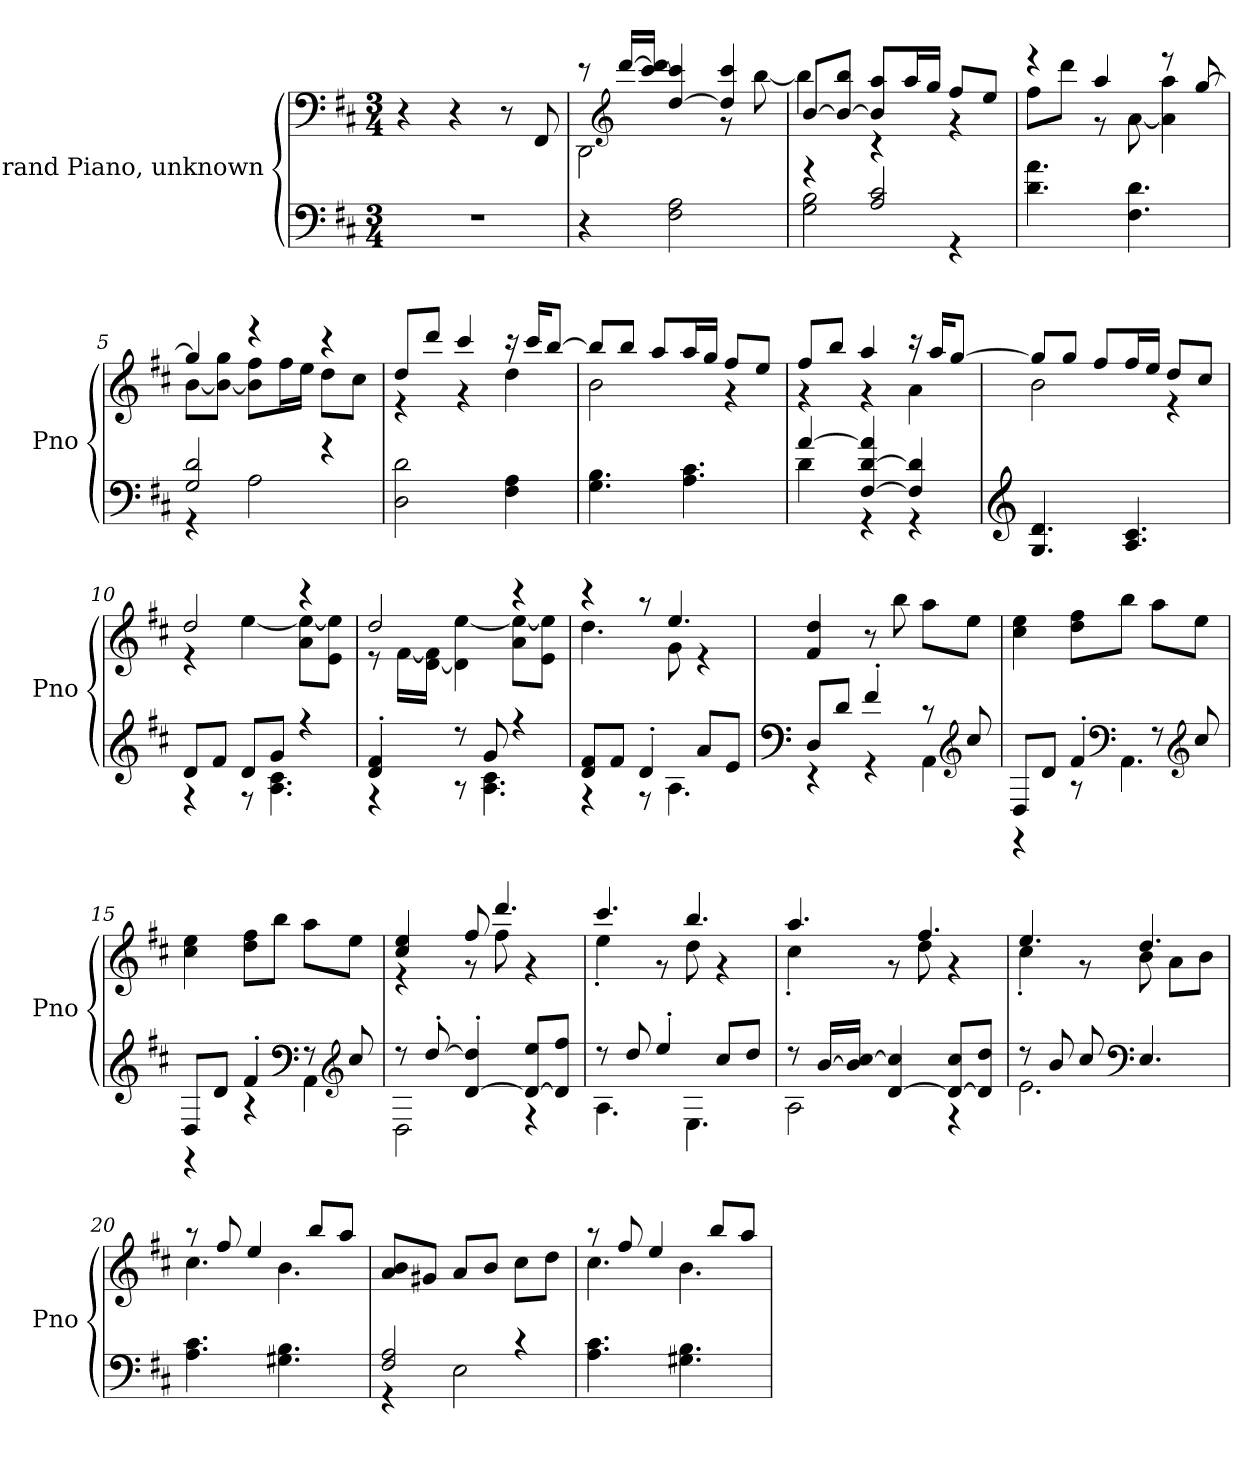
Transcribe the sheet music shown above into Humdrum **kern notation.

**kern	**kern
*part1	*part1
*staff2	*staff1
*I"Grand Piano, unknown	*
*I'Pno	*
*clefF4	*clefF4
*k[f#c#]	*k[f#c#]
*M3/4	*M3/4
*MM156	*MM156
=1	=1
2.r	4r
.	4r
.	8r
.	8FF#/
=2	=2
*	*^
4r	8r	2DD\
*	*clefG2	*
.	[16ddd/LL	.
.	[16ccc#/ 16ddd/]JJ	.
2F#\ 2A\	[4dd/ 4ccc#/]	.
.	4dd/] 4ccc#/	8r
.	.	[8bb\
=3	=3	=3
*^	*	*
4r	2G\ 2B\	[8b/L	4bb\]
.	.	8b/_ 8bb/J	.
2A/ 2c#/	.	8b/] 8aa/L	4r
.	.	16aa/L	.
.	.	16gg/JJ	.
.	4r	8ff#/L	4r
.	.	8ee/J	.
*v	*v	*	*
=4	=4	=4
4.d\ 4.a\	4r	8ff#\L
.	.	8ddd\J
.	4aa/	8r
4.F#\ 4.d\	.	[8a\
.	8r	4a\] 4aa\
.	[8gg/	.
=5	=5	=5
*^	*	*
2G/ 2d/	4r	4gg/]	[8b\L
.	.	.	8b\_ 8gg\J
.	2A\	4r	8b\] 8ff#\L
.	.	.	16ff#\L
.	.	.	16ee\JJ
4r	.	4r	8dd\L
.	.	.	8cc#\J
*v	*v	*	*
!!LO:LB:g=z	!!
=6	=6	=6
2D\ 2d\	8dd/L	4r
.	8ddd/J	.
.	4ccc#/	4r
4F#\ 4A\	16r	4dd\
.	16ccc#/KL	.
.	[8bb/J	.
=7	=7	=7
4.G\ 4.B\	8bb/L]	2b\
.	8bb/J	.
.	8aa/L	.
4.A\ 4.c#\	16aa/L	.
.	16gg/JJ	.
.	8ff#/L	4r
.	8ee/J	.
=8	=8	=8
*^	*	*
[4a/	4d\	8ff#/L	4r
.	.	8bb/J	.
[4F#/ [4d/ 4a/]	4r	4aa/	4r
4F#/] 4d/]	4r	16r	4a\
.	.	16aa/KL	.
.	.	[8gg/J	.
*v	*v	*	*
=9	=9	=9
*clefG2	*	*
4.G/ 4.d/	8gg/L]	2b\
.	8gg/J	.
.	8ff#/L	.
4.A/ 4.c#/	16ff#/L	.
.	16ee/JJ	.
.	8dd/L	4r
.	8cc#/J	.
=10	=10	=10
*^	*	*
8d/L	4r	2dd/	4r
8f#/J	.	.	.
8d/L	8r	.	[4ee\
8g/J	4.A\ 4.c#\	.	.
4r	.	4r	8a\ 8ee\_L
.	.	.	8e\ 8ee\]J
!!LO:LB:g=z	!!
=11	=11	=11	=11
4d/' 4f#/'	4r	2dd/	8r
.	.	.	[16f#\LL
.	.	.	[16d\ 16f#\]JJ
8r	8r	.	4d\] [4ee\
8g/	4.A\ 4.c#\	.	.
4r	.	4r	8a\ 8ee\_L
.	.	.	8e\ 8ee\]J
=12	=12	=12	=12
8d/ 8f#/L	4r	4r	4.dd\
8f#/J	.	.	.
4d'/	8r	8r	.
.	4.A\	4.ee/	8g\
8a/L	.	.	4r
8e/J	.	.	.
*	*	*v	*v
=13	=13	=13
*clefF4	*	*
8D/L	4r	4f#/ 4dd/
8d/J	.	.
4f#'/	4r	8r
.	.	8bb\
8r	4AA\	8aa\L
*clefG2	*	*
8cc#/	.	8ee\J
=14	=14	=14
8D/L	4r	4cc#\ 4ee\
8d/J	.	.
4f#'/	8r	8dd\ 8ff#\L
*clefF4	*	*
.	4.AA\	8bb\J
8r	.	8aa\L
*clefG2	*	*
8cc#/	.	8ee\J
!!LO:LB:g=z
=15	=15	=15
8D/L	4r	4cc#\ 4ee\
8d/J	.	.
4f#'/	4r	8dd\ 8ff#\L
.	.	8bb\J
*clefF4	*	*
8r	4AA\	8aa\L
*clefG2	*	*
8cc#/	.	8ee\J
=16	=16	=16
*	*	*^
8r	2D\	4cc#/ 4ee/	4r
[8dd'/	.	.	.
[4d/' 4dd/]'	.	8ff#/	8r
.	.	4.ddd/	8ff#\
8d/_ 8ee/L	4r	.	4r
8d/] 8ff#/J	.	.	.
=17	=17	=17	=17
8r	4.A\	4.ccc#/	4ee'\
8dd/	.	.	.
4ee'/	.	.	8r
.	4.E\	4.bb/	8dd\
8cc#/L	.	.	4r
8dd/J	.	.	.
=18	=18	=18	=18
8r	2A\	4.aa/	4cc#'\
[16b/LL	.	.	.
16b/] [16cc#/JJ	.	.	.
[4d/ 4cc#/]	.	.	8r
.	.	4.ff#/	8dd\
8d/_ 8cc#/L	4r	.	4r
8d/] 8dd/J	.	.	.
=19	=19	=19	=19
8r	2.e\	4.ee/	4cc#'\
8b/	.	.	.
8cc#/	.	.	8r
*clefF4	*	*	*
4.E/	.	4.dd/	8b\
.	.	.	8a\L
.	.	.	8b\J
*v	*v	*	*
!!LO:LB:g=z	!!
=20	=20	=20
4.A\ 4.c#\	8r	4.cc#\
.	8ff#/	.
.	4ee/	.
4.G#X\ 4.B\	.	4.b\
.	8bb/L	.
.	8aa/J	.
*	*v	*v
=21	=21
*^	*
2F#/ 2A/	4r	8a/ 8b/L
.	.	8g#X/J
.	2E\	8a/L
.	.	8b/J
4r	.	8cc#\L
.	.	8dd\J
*v	*v	*
=22	=22
*	*^
4.A\ 4.c#\	8r	4.cc#\
.	8ff#/	.
.	4ee/	.
4.G#X\ 4.B\	.	4.b\
.	8bb/L	.
.	8aa/J	.
*	*v	*v
=	=
*-	*-
